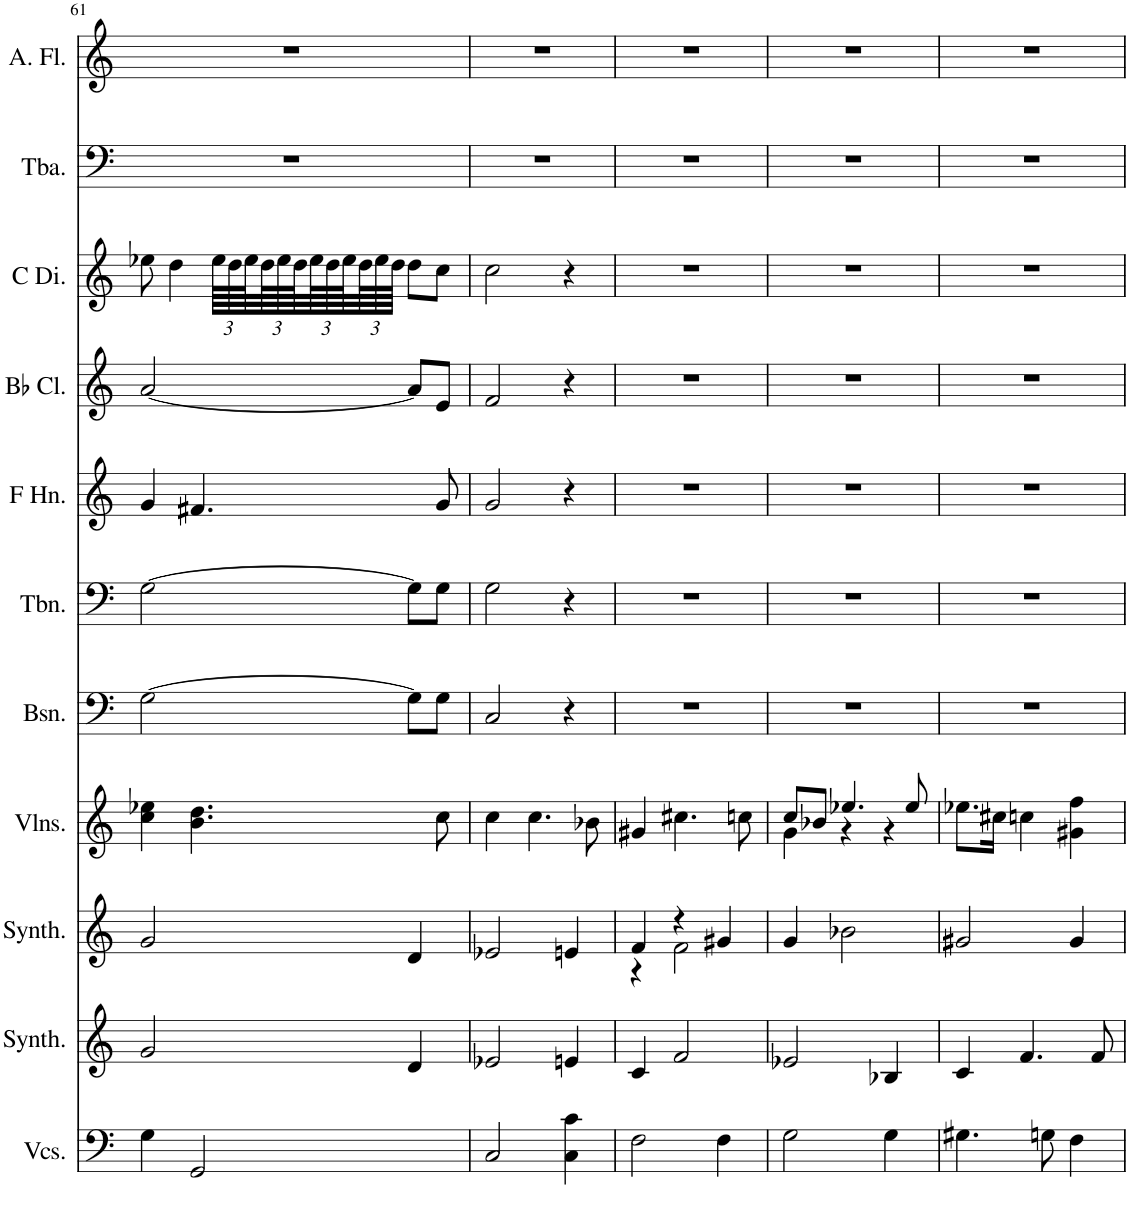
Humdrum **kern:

**kern	**kern	**kern	**kern	**kern	**kern	**kern	**kern	**kern	**kern	**kern
*part11	*part10	*part9	*part8	*part7	*part6	*part5	*part4	*part3	*part2	*part1
*staff11	*staff10	*staff9	*staff8	*staff7	*staff6	*staff5	*staff4	*staff3	*staff2	*staff1
*I"Violoncellos, D'Bass/Strings, etc	*I"String Synthesizer, Synth strings, etc	*I"String Synthesizer, Synth strings 2	*I"Violins, 1st violins	*I"Bassoon, Bass 2	*I"Trombone, Bass 1	*I"Horn in F, Tenor	*I"Bb Clarinet, Alto	*I"C Dizi, Treble	*I"Tuba, Bass Solo	*I"Alto Flute, Contralto Solo
*I'Vcs.	*I'Synth.	*I'Synth.	*I'Vlns.	*I'Bsn.	*I'Tbn.	*	*I'Bb Cl.	*I'C Di.	*I'Tba.	*I'A. Fl.
!!LO:PB:g=z
*clefF4	*clefG2	*clefG2	*clefG2	*clefF4	*clefF4	*clefG2	*clefG2	*clefG2	*clefF4	*clefG2
*	*	*	*	*	*	*Trd4c7	*Trd1c2	*Trd-7c-12	*	*Trd3c5
*k[]	*k[]	*k[]	*k[]	*k[]	*k[]	*k[]	*k[]	*k[]	*k[]	*k[]
*M3/4	*M3/4	*M3/4	*M3/4	*M3/4	*M3/4	*M3/4	*M3/4	*M3/4	*M3/4	*M3/4
=61	=61	=61	=61	=61	=61	=61	=61	=61	=61	=61
4G\	2g/	2g/	4cc\ 4ee-X\	[2G\	[2G\	4g/	[2a/	8ee-X\	2.r	2.r
.	.	.	.	.	.	.	.	4dd\	.	.
2GG/	.	.	4.b\ 4.dd\	.	.	4.f#X/	.	.	.	.
*	*	*	*	*	*	*	*	*Xbrackettup	*	*
.	.	.	.	.	.	.	.	96ee-\LLLL	.	.
.	.	.	.	.	.	.	.	96dd\	.	.
.	.	.	.	.	.	.	.	96ee-\	.	.
.	.	.	.	.	.	.	.	96dd\	.	.
.	.	.	.	.	.	.	.	96ee-\	.	.
.	.	.	.	.	.	.	.	96dd\	.	.
.	.	.	.	.	.	.	.	96ee-\	.	.
.	.	.	.	.	.	.	.	96dd\	.	.
.	.	.	.	.	.	.	.	96ee-\	.	.
.	.	.	.	.	.	.	.	96dd\	.	.
.	.	.	.	.	.	.	.	96ee-\	.	.
.	.	.	.	.	.	.	.	96dd\JJJJ	.	.
.	4d/	4d/	.	8G\L]	8G\L]	.	8a/L]	8dd\L	.	.
.	.	.	8cc\	8G\J	8G\J	8g/	8e/J	8cc\J	.	.
=62	=62	=62	=62	=62	=62	=62	=62	=62	=62	=62
2C/	2e-X/	2e-X/	4cc\	2C/	2G\	2g/	2f/	2cc\	2.r	2.r
.	.	.	4.cc\	.	.	.	.	.	.	.
4C\ 4c\	4en/	4en/	.	4r	4r	4r	4r	4r	.	.
.	.	.	8b-X\	.	.	.	.	.	.	.
=63	=63	=63	=63	=63	=63	=63	=63	=63	=63	=63
*	*	*^	*	*	*	*	*	*	*	*
2F\	4c/	4f/	4r	4g#X/	2.r	2.r	2.r	2.r	2.r	2.r	2.r
.	2f/	4r	2f\	4.cc#X\	.	.	.	.	.	.	.
4F\	.	4g#X/	.	.	.	.	.	.	.	.	.
.	.	.	.	8ccn\	.	.	.	.	.	.	.
*	*	*v	*v	*	*	*	*	*	*	*	*
=64	=64	=64	=64	=64	=64	=64	=64	=64	=64	=64
*	*	*	*^	*	*	*	*	*	*	*
2G\	2e-X/	4g/	8cc/L	4g\	2.r	2.r	2.r	2.r	2.r	2.r	2.r
.	.	.	8b-X/J	.	.	.	.	.	.	.	.
.	.	2b-X\	4.ee-X/	4r	.	.	.	.	.	.	.
4G\	4B-X/	.	.	4r	.	.	.	.	.	.	.
.	.	.	8ee-/	.	.	.	.	.	.	.	.
*	*	*	*v	*v	*	*	*	*	*	*	*
=65	=65	=65	=65	=65	=65	=65	=65	=65	=65	=65
4.G#X\	4c/	2g#X/	8.ee-X\L	2.r	2.r	2.r	2.r	2.r	2.r	2.r
.	.	.	16cc#X\Jk	.	.	.	.	.	.	.
.	4.f/	.	4ccn\	.	.	.	.	.	.	.
8Gn\	.	.	.	.	.	.	.	.	.	.
4F\	.	4g#/	4g#X\ 4ff\	.	.	.	.	.	.	.
.	8f/	.	.	.	.	.	.	.	.	.
=	=	=	=	=	=	=	=	=	=	=
*-	*-	*-	*-	*-	*-	*-	*-	*-	*-	*-
